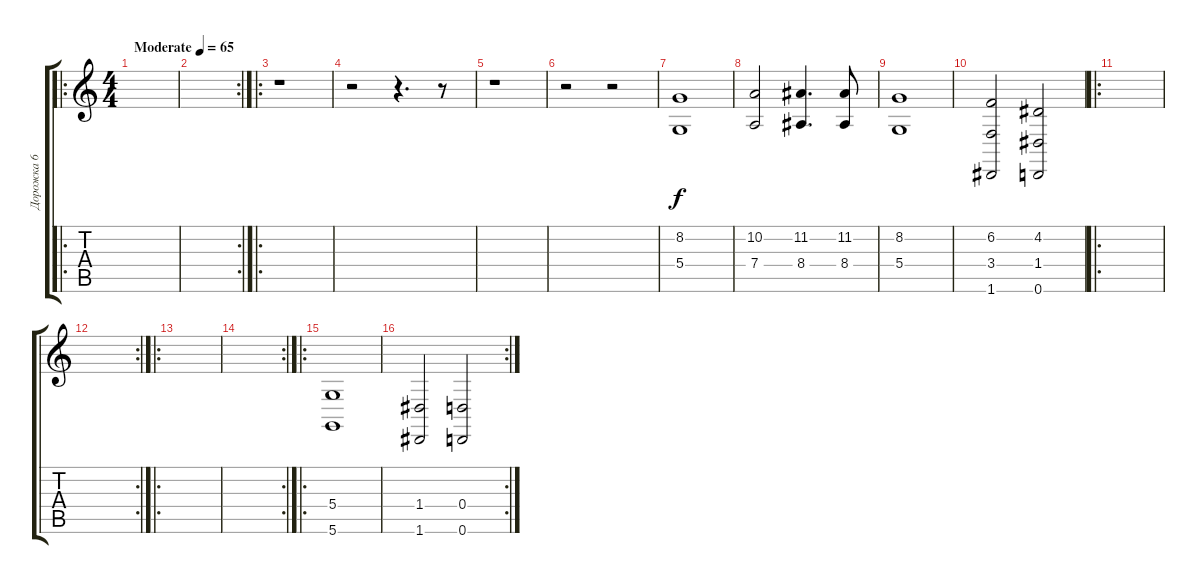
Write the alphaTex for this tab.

\track ("Дорожка 6" "Дорожка 6") {instrument choiraahs}
\staff {score tabs}
\tuning (E4 B3 G3 D3 A2 D2) {hide}
\ro
\ts (4 4)
\tempo (65 "Moderate")
\clef g2
\ks c
|
\rc 2
|
\ro
r.1 |
r.2 r.4{d} r.8 |
r.1 |
r.2 r.2 |
(8.2 5.4).1 |
(10.2 7.4).2 (11.2 8.4).4{d} (11.2 8.4).8 |
(8.2 5.4).1 |
(6.2 3.4 1.6).2 (4.2 1.4 0.6).2 |
\ro
|
\rc 2
|
\ro
|
\rc 2
|
\ro
(5.4 5.6).1 |
\rc 2
(1.4 1.6).2 (0.4 0.6).2
